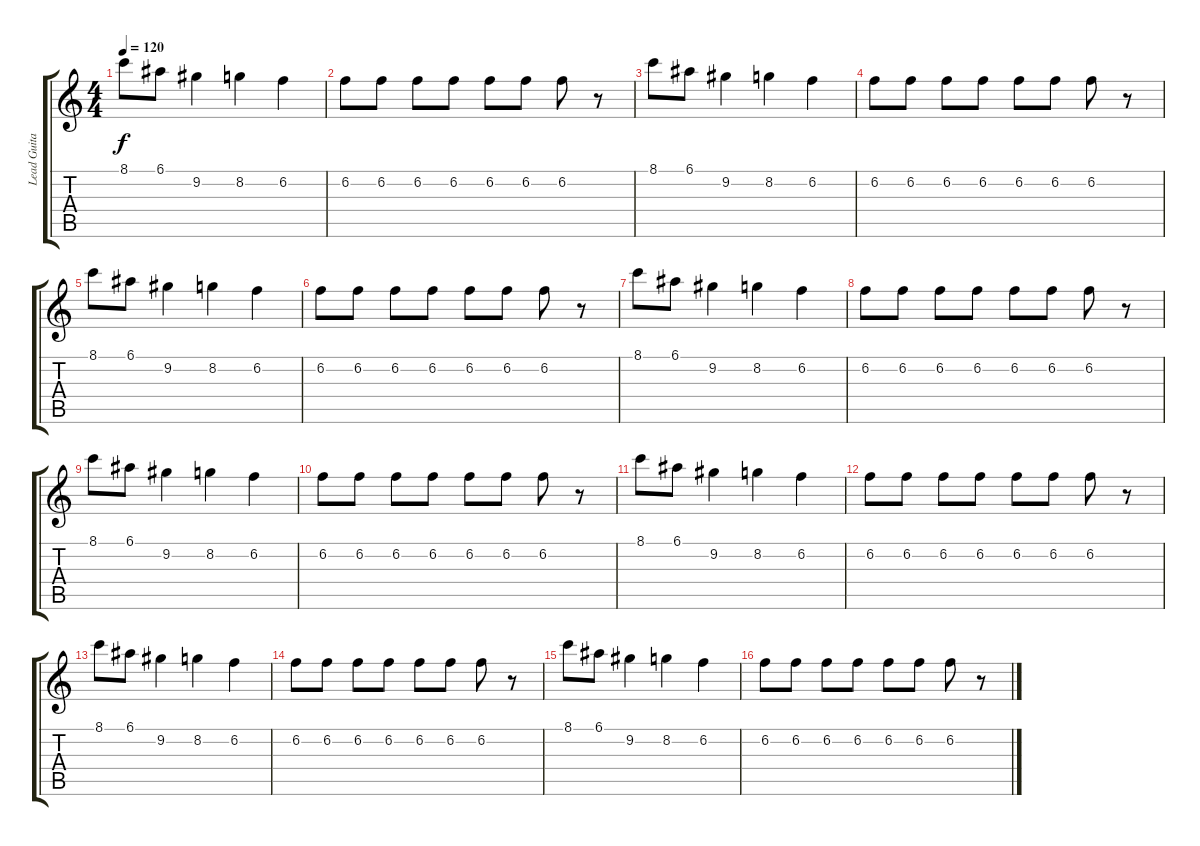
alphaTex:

\track ("Lead Guitar" "Lead Guita") {instrument electricguitarclean}
\staff {score tabs}
\tuning (E4 B3 G3 D3 A2 E2) {hide}
\ts (4 4)
\tempo 120
\clef g2
\ks c
8.1.8{dy f} 6.1.8 9.2.4 8.2.4 6.2.4 |
6.2.8 6.2.8 6.2.8 6.2.8 6.2.8 6.2.8 6.2.8 r.8 |
8.1.8 6.1.8 9.2.4 8.2.4 6.2.4 |
6.2.8 6.2.8 6.2.8 6.2.8 6.2.8 6.2.8 6.2.8 r.8 |
8.1.8 6.1.8 9.2.4 8.2.4 6.2.4 |
6.2.8 6.2.8 6.2.8 6.2.8 6.2.8 6.2.8 6.2.8 r.8 |
8.1.8 6.1.8 9.2.4 8.2.4 6.2.4 |
6.2.8 6.2.8 6.2.8 6.2.8 6.2.8 6.2.8 6.2.8 r.8 |
8.1.8 6.1.8 9.2.4 8.2.4 6.2.4 |
6.2.8 6.2.8 6.2.8 6.2.8 6.2.8 6.2.8 6.2.8 r.8 |
8.1.8 6.1.8 9.2.4 8.2.4 6.2.4 |
6.2.8 6.2.8 6.2.8 6.2.8 6.2.8 6.2.8 6.2.8 r.8 |
8.1.8 6.1.8 9.2.4 8.2.4 6.2.4 |
6.2.8 6.2.8 6.2.8 6.2.8 6.2.8 6.2.8 6.2.8 r.8 |
8.1.8 6.1.8 9.2.4 8.2.4 6.2.4 |
6.2.8 6.2.8 6.2.8 6.2.8 6.2.8 6.2.8 6.2.8 r.8
